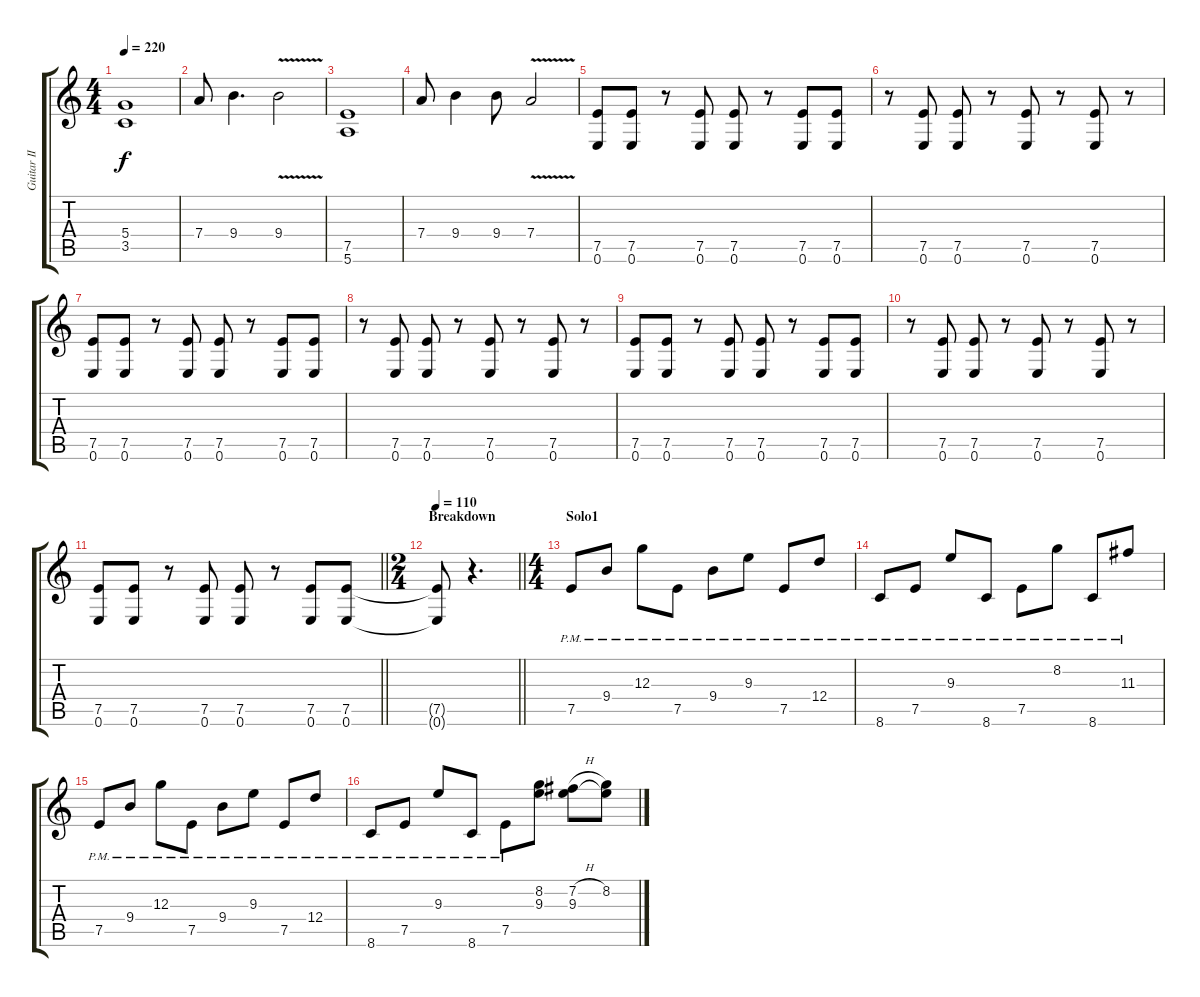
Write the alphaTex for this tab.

\track ("Guitar II" "Guitar II") {instrument distortionguitar}
\staff {score tabs}
\tuning (E4 B3 G3 D3 A2 E2) {hide}
\ts (4 4)
\tempo 220
\clef g2
\ks c
(5.4 3.5).1{dy f} |
7.4.8 9.4.4{d} 9.4{v}.2 |
(7.5 5.6).1 |
7.4.8 9.4.4 9.4.8 7.4{v}.2 |
(7.5 0.6).8 (7.5 0.6).8 r.8 (7.5 0.6).8 (7.5 0.6).8 r.8 (7.5 0.6).8 (7.5 0.6).8 |
r.8 (7.5 0.6).8 (7.5 0.6).8 r.8 (7.5 0.6).8 r.8 (7.5 0.6).8 r.8 |
(7.5 0.6).8 (7.5 0.6).8 r.8 (7.5 0.6).8 (7.5 0.6).8 r.8 (7.5 0.6).8 (7.5 0.6).8 |
r.8 (7.5 0.6).8 (7.5 0.6).8 r.8 (7.5 0.6).8 r.8 (7.5 0.6).8 r.8 |
(7.5 0.6).8 (7.5 0.6).8 r.8 (7.5 0.6).8 (7.5 0.6).8 r.8 (7.5 0.6).8 (7.5 0.6).8 |
r.8 (7.5 0.6).8 (7.5 0.6).8 r.8 (7.5 0.6).8 r.8 (7.5 0.6).8 r.8 |
\barLineRight lightlight
(7.5 0.6).8 (7.5 0.6).8 r.8 (7.5 0.6).8 (7.5 0.6).8 r.8 (7.5 0.6).8 (7.5 0.6).8 |
\ts (2 4)
\section ("" "Breakdown")
\tempo 110
\barLineRight lightlight
(7.5{t} 0.6{t}).8 r.4{d} |
\ts (4 4)
\section ("" "Solo1")
7.5{pm}.8{volume 11 balance 16 instrument electricguitarclean} 9.4{pm}.8 12.3{pm}.8 7.5{pm}.8 9.4{pm}.8 9.3{pm}.8 7.5{pm}.8 12.4{pm}.8 |
8.6{pm}.8 7.5{pm}.8 9.3{pm}.8 8.6{pm}.8 7.5{pm}.8 8.2{pm}.8 8.6{pm}.8 11.3{pm}.8 |
7.5{pm}.8 9.4{pm}.8 12.3{pm}.8 7.5{pm}.8 9.4{pm}.8 9.3{pm}.8 7.5{pm}.8 12.4{pm}.8 |
8.6{pm}.8 7.5{pm}.8 9.3{pm}.8 8.6{pm}.8 7.5{pm}.8 (8.2 9.3).8 (7.2{h} 9.3).8 (8.2 9.3{t}).8
